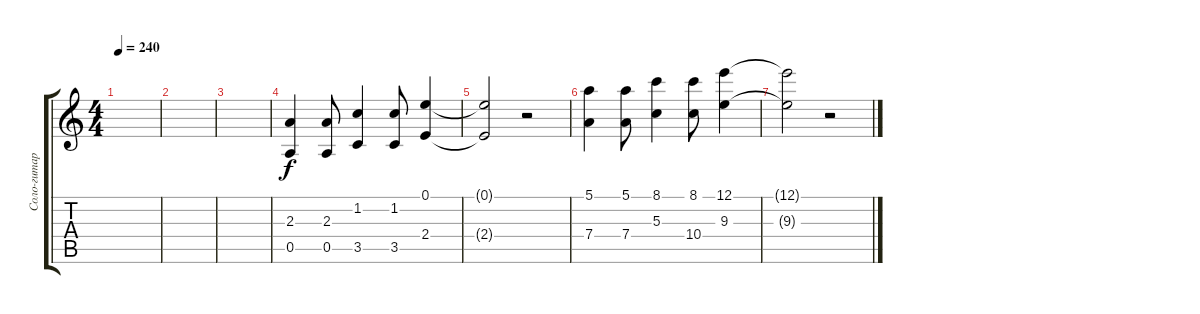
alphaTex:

\track ("Соло-гитара" "Соло-гитар") {instrument distortionguitar}
\staff {score tabs}
\tuning (E4 B3 G3 D3 A2 E2) {hide}
\ts (4 4)
\tempo 240
\clef g2
\ks c
|
|
|
(2.3 0.5).4 (2.3 0.5).8 (1.2 3.5).4 (1.2 3.5).8 (0.1 2.4).4 |
(0.1{t} 2.4{t}).2 r.2 |
(5.1 7.4).4 (5.1 7.4).8 (8.1 5.3).4 (8.1 10.4).8 (12.1 9.3).4 |
(12.1{t} 9.3{t}).2 r.2
